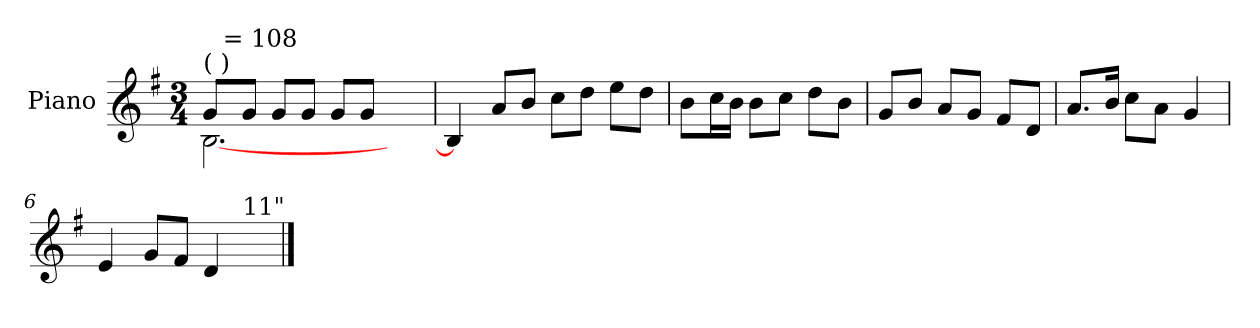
**kern
*part1
*staff1
*I"Piano
*I'Pno
*clefG2
*k[f#]
*G:
*M3/4
=1
*^
!LO:TX:a:t=( )	!
!	!LO:N:head=diamond
*	*^
8g/L	[2.B	16ryy
!	!	!LO:TX:a:t== 108
.	.	2...ryy
8g/J	.	.
8g/L	.	.
8g/J	.	.
8g/L	.	.
8g/J	.	.
4ryy	4ryy	.
=2	=2	=2
!LO:N:head=diamond	!	!
*v	*v	*v
4B]
8a/L
8b/J
8cc\L
8dd\J
8ee\L
8dd\J
!!LO:LB:g=z
=3
8b\L
16cc\L
16b\JJ
8b\L
8cc\J
8dd\L
8b\J
=4
8g/L
8b/J
8a/L
8g/J
8f#/L
8d/J
!!LO:LB:g=z
=5
8.a/L
16b/Jk
8cc\L
8a\J
4g/
=6
*^
4e/	2ryy
8g/L	.
8f#/J	.
4d/	8.ryy
!	!LO:TX:a:t=11"
.	16ryy
*v	*v
==
*-
